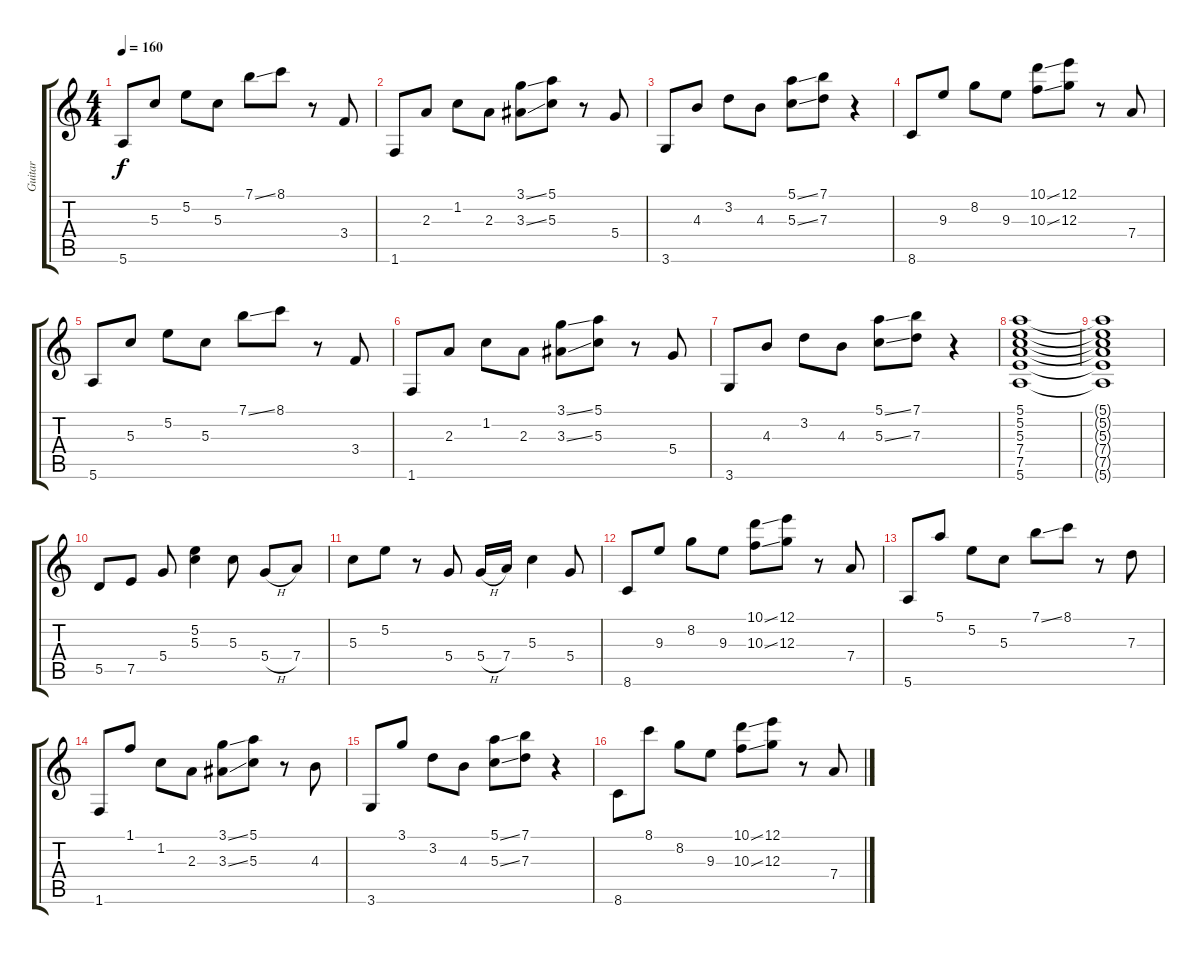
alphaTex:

\track ("Guitar" "Guitar") {instrument electricguitarclean}
\staff {score tabs}
\tuning (E4 B3 G3 D3 A2 E2) {hide}
\ts (4 4)
\tempo 160
\clef g2
\ks c
5.6.8{dy f} 5.3.8 5.2.8 5.3.8 7.1{ss}.8 8.1.8 r.8 3.4.8 |
1.6.8 2.3.8 1.2.8 2.3.8 (3.1{ss} 3.3{ss}).8 (5.1 5.3).8 r.8 5.4.8 |
3.6.8 4.3.8 3.2.8 4.3.8 (5.1{ss} 5.3{ss}).8 (7.1 7.3).8 r.4 |
8.6.8 9.3.8 8.2.8 9.3.8 (10.1{ss} 10.3{ss}).8 (12.1 12.3).8 r.8 7.4.8 |
5.6.8 5.3.8 5.2.8 5.3.8 7.1{ss}.8 8.1.8 r.8 3.4.8 |
1.6.8 2.3.8 1.2.8 2.3.8 (3.1{ss} 3.3{ss}).8 (5.1 5.3).8 r.8 5.4.8 |
3.6.8 4.3.8 3.2.8 4.3.8 (5.1{ss} 5.3{ss}).8 (7.1 7.3).8 r.4 |
(5.1 5.2 5.3 7.4 7.5 5.6).1 |
(5.1{t} 5.2{t} 5.3{t} 7.4{t} 7.5{t} 5.6{t}).1 |
5.5.8 7.5.8 5.4.8 (5.2 5.3).4 5.3.8 5.4{h}.8 7.4.8 |
5.3.8 5.2.8 r.8 5.4.8 5.4{h}.16 7.4.16 5.3.4 5.4.8 |
8.6.8 9.3.8 8.2.8 9.3.8 (10.1{ss} 10.3{ss}).8 (12.1 12.3).8 r.8 7.4.8 |
5.6.8 5.1.8 5.2.8 5.3.8 7.1{ss}.8 8.1.8 r.8 7.3.8 |
1.6.8 1.1.8 1.2.8 2.3.8 (3.1{ss} 3.3{ss}).8 (5.1 5.3).8 r.8 4.3.8 |
3.6.8 3.1.8 3.2.8 4.3.8 (5.1{ss} 5.3{ss}).8 (7.1 7.3).8 r.4 |
8.6.8 8.1.8 8.2.8 9.3.8 (10.1{ss} 10.3{ss}).8 (12.1 12.3).8 r.8 7.4.8
